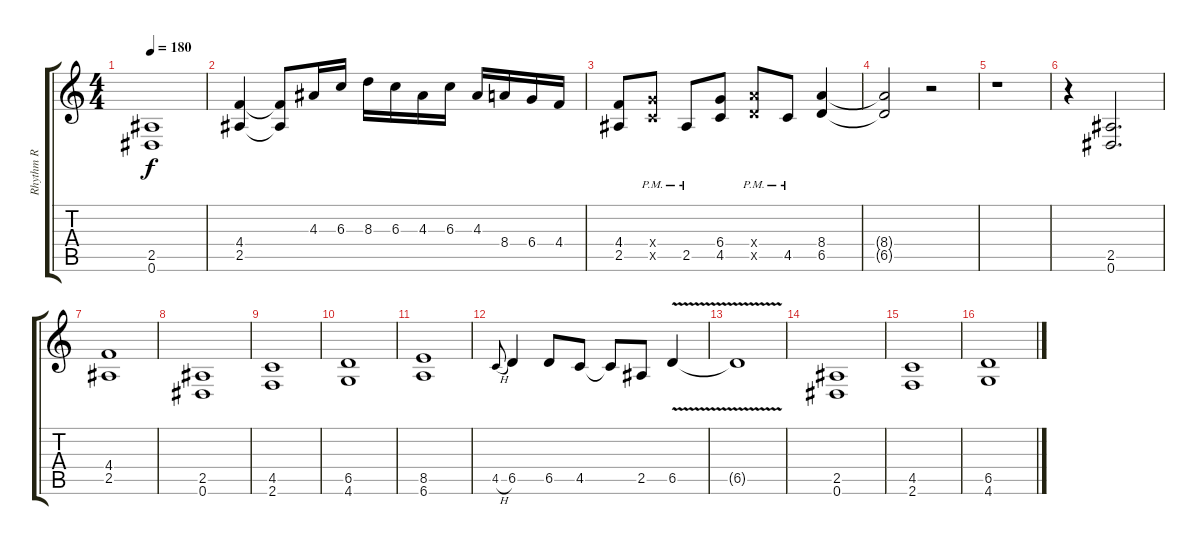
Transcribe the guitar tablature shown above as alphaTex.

\track ("Rhythm R" "Rhythm R") {instrument distortionguitar}
\staff {score tabs}
\tuning (Eb4 Bb3 Gb3 Db3 Ab2 Eb2) {hide}
\ts (4 4)
\tempo 180
\clef g2
\ks c
(2.5 0.6).1{dy f} |
(4.4 2.5).4 (4.4{t} 2.5{t}).8 4.3.16 6.3.16 8.3.16 6.3.16 4.3.16 6.3.16 4.3.16 8.4.16 6.4.16 4.4.16 |
(4.4 2.5).8 (6.4{pm x} 4.5{pm x}).8 2.5{pm}.8 (6.4 4.5).8 (8.4{pm x} 6.5{pm x}).8 4.5{pm}.8 (8.4 6.5).4 |
(8.4{t} 6.5{t}).2 r.2 |
r.1 |
r.4 (2.5 0.6).2{d} |
(4.4 2.5).1 |
(2.5 0.6).1 |
(4.5 2.6).1 |
(6.5 4.6).1 |
(8.5 6.6).1 |
4.5{h}.8{gr onbeat} 6.5.4 6.5.8 4.5.8 4.5{t}.8 2.5.8 6.5{v}.4 |
6.5{t}.1 |
(2.5 0.6).1 |
(4.5 2.6).1 |
(6.5 4.6).1
